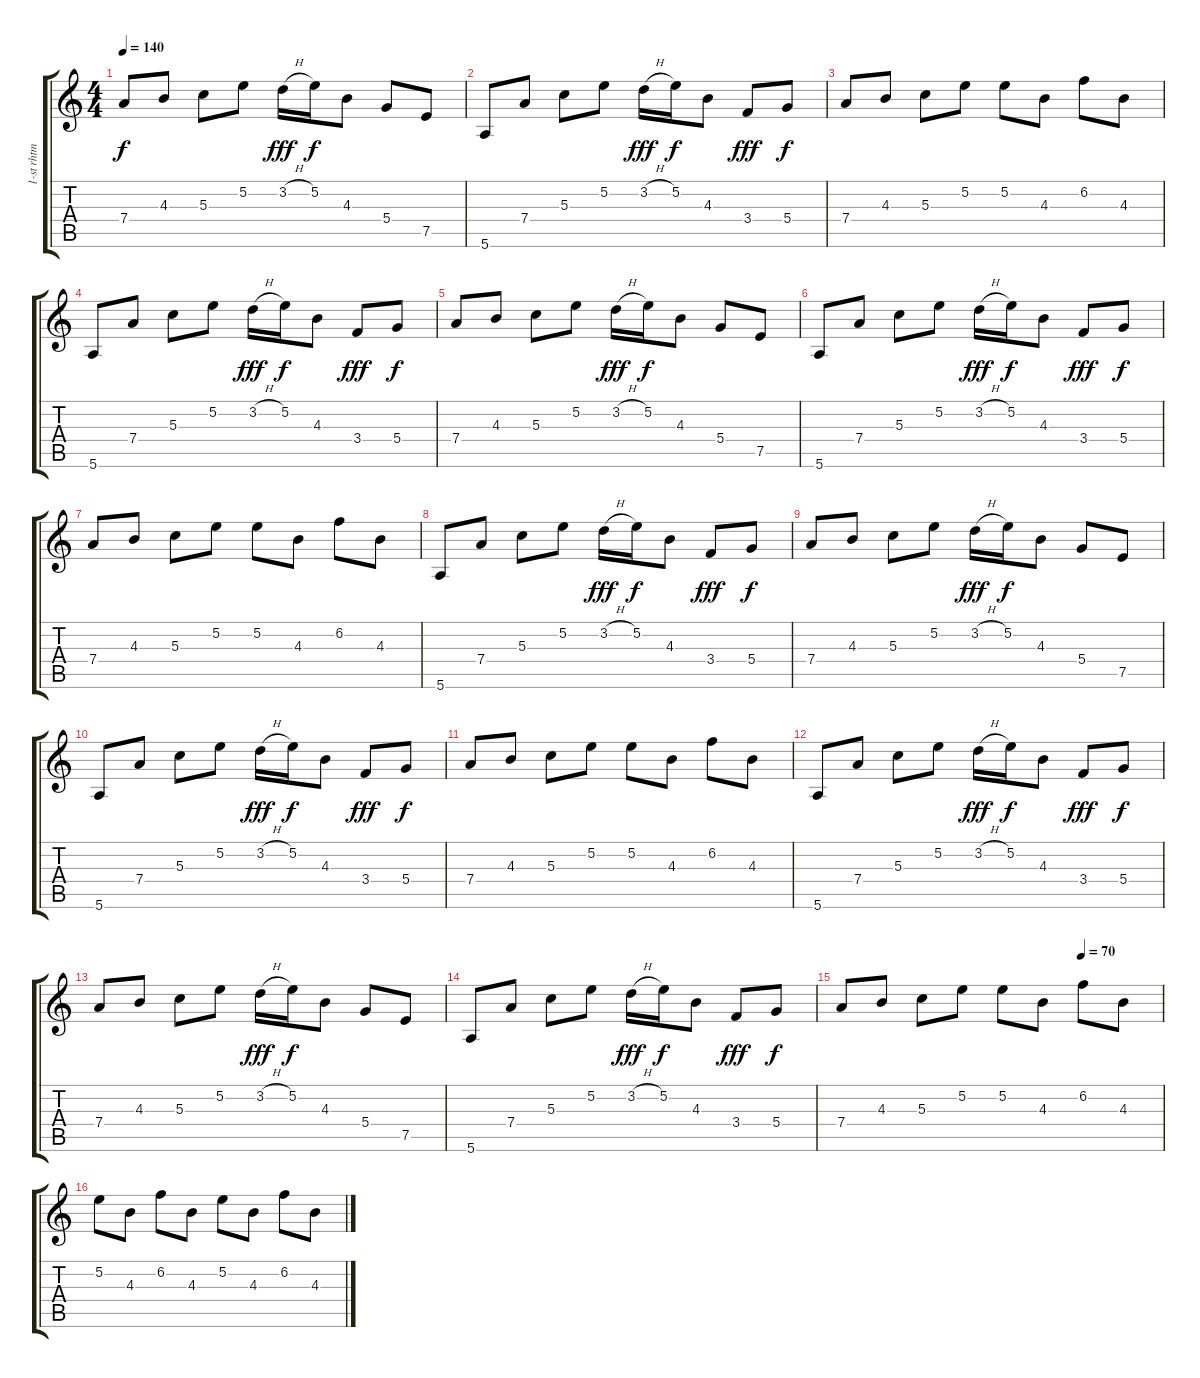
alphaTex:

\track ("1-st rhtm gtr" "1-st rhtm ") {instrument distortionguitar}
\staff {score tabs}
\tuning (E4 B3 G3 D3 A2 E2) {hide}
\ts (4 4)
\tempo 140
\clef g2
\ks c
7.4.8{dy f} 4.3.8 5.3.8 5.2.8 3.2{h}.16{dy fff} 5.2.16{dy f} 4.3.8 5.4.8 7.5.8 |
5.6.8 7.4.8 5.3.8 5.2.8 3.2{h}.16{dy fff} 5.2.16{dy f} 4.3.8 3.4.8{dy fff} 5.4.8{dy f} |
7.4.8 4.3.8 5.3.8 5.2.8 5.2.8 4.3.8 6.2.8 4.3.8 |
5.6.8 7.4.8 5.3.8 5.2.8 3.2{h}.16{dy fff} 5.2.16{dy f} 4.3.8 3.4.8{dy fff} 5.4.8{dy f} |
7.4.8 4.3.8 5.3.8 5.2.8 3.2{h}.16{dy fff} 5.2.16{dy f} 4.3.8 5.4.8 7.5.8 |
5.6.8 7.4.8 5.3.8 5.2.8 3.2{h}.16{dy fff} 5.2.16{dy f} 4.3.8 3.4.8{dy fff} 5.4.8{dy f} |
7.4.8 4.3.8 5.3.8 5.2.8 5.2.8 4.3.8 6.2.8 4.3.8 |
5.6.8 7.4.8 5.3.8 5.2.8 3.2{h}.16{dy fff} 5.2.16{dy f} 4.3.8 3.4.8{dy fff} 5.4.8{dy f} |
7.4.8 4.3.8 5.3.8 5.2.8 3.2{h}.16{dy fff} 5.2.16{dy f} 4.3.8 5.4.8 7.5.8 |
5.6.8 7.4.8 5.3.8 5.2.8 3.2{h}.16{dy fff} 5.2.16{dy f} 4.3.8 3.4.8{dy fff} 5.4.8{dy f} |
7.4.8 4.3.8 5.3.8 5.2.8 5.2.8 4.3.8 6.2.8 4.3.8 |
5.6.8 7.4.8 5.3.8 5.2.8 3.2{h}.16{dy fff} 5.2.16{dy f} 4.3.8 3.4.8{dy fff} 5.4.8{dy f} |
7.4.8 4.3.8 5.3.8 5.2.8 3.2{h}.16{dy fff} 5.2.16{dy f} 4.3.8 5.4.8 7.5.8 |
5.6.8 7.4.8 5.3.8 5.2.8 3.2{h}.16{dy fff} 5.2.16{dy f} 4.3.8 3.4.8{dy fff} 5.4.8{dy f} |
\tempo (70 0.75)
7.4.8 4.3.8 5.3.8 5.2.8 5.2.8 4.3.8 6.2.8 4.3.8 |
5.2.8 4.3.8 6.2.8 4.3.8 5.2.8 4.3.8 6.2.8 4.3.8
